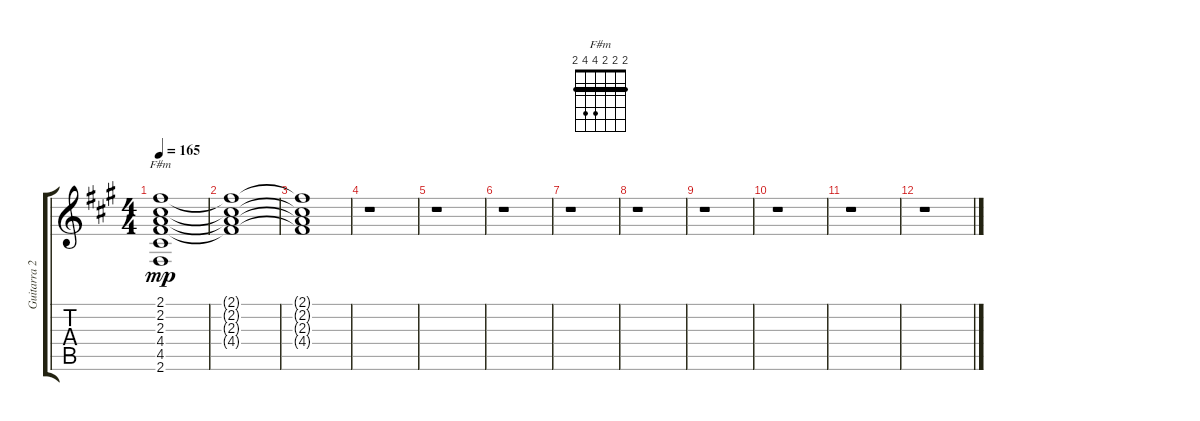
\track ("Guitarra 2" "Guitarra 2") {instrument acousticguitarsteel}
\staff {score tabs}
\tuning (E4 B3 G3 D3 A2 E2) {hide}
\chord ("F#m" 2 2 2 4 4 2) {barre 2}
\ts (4 4)
\tempo 165
\clef g2
\ks a
(2.1 2.2{t} 2.3{t} 4.4{t} 4.5{t} 2.6{t}).1{ch "F#m" dy mp} |
(2.1{t} 2.2{t} 2.3{t} 4.4{t}).1 |
(2.1{t} 2.2{t} 2.3{t} 4.4{t}).1 |
r.1 |
r.1 |
r.1 |
r.1 |
r.1 |
r.1 |
r.1 |
r.1 |
r.1
